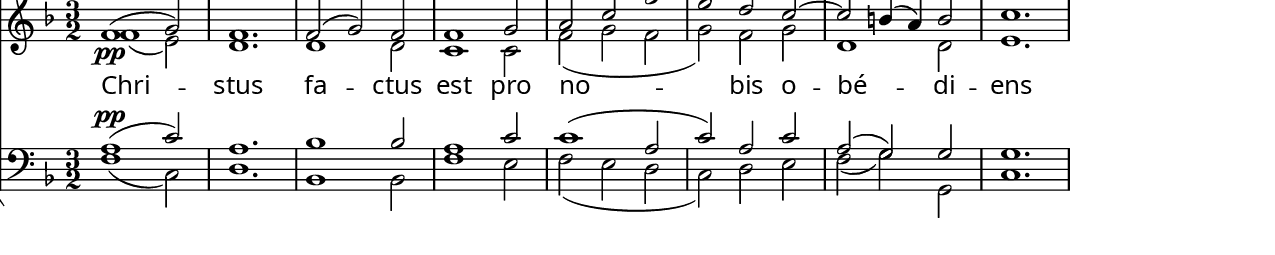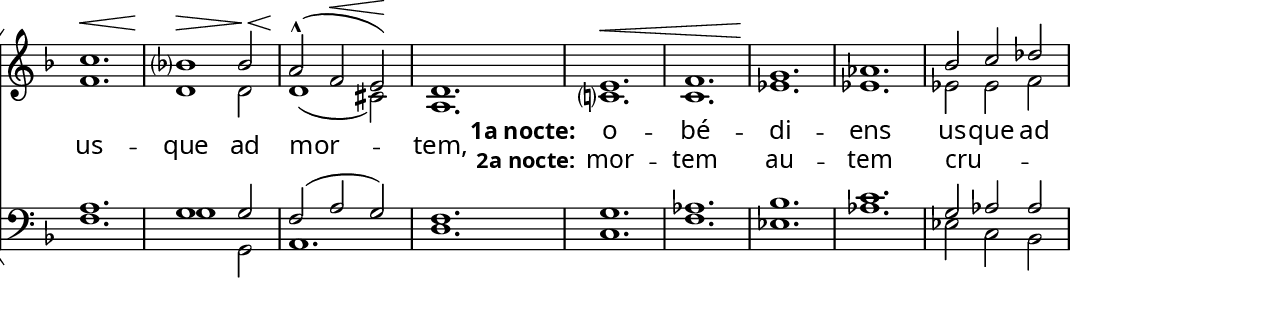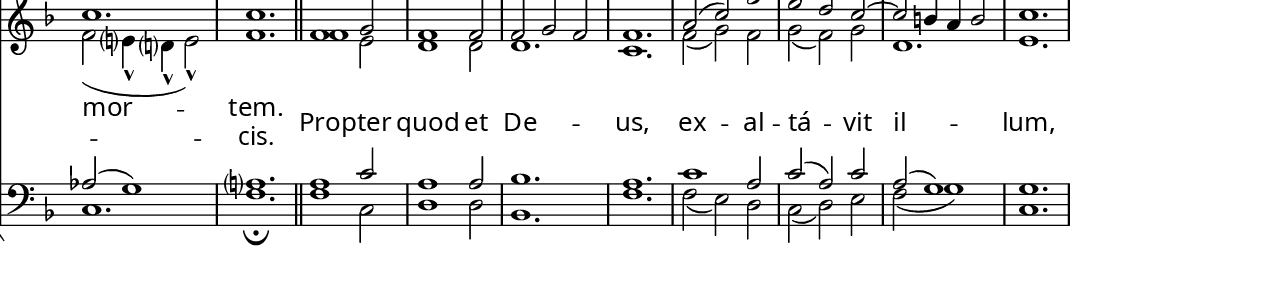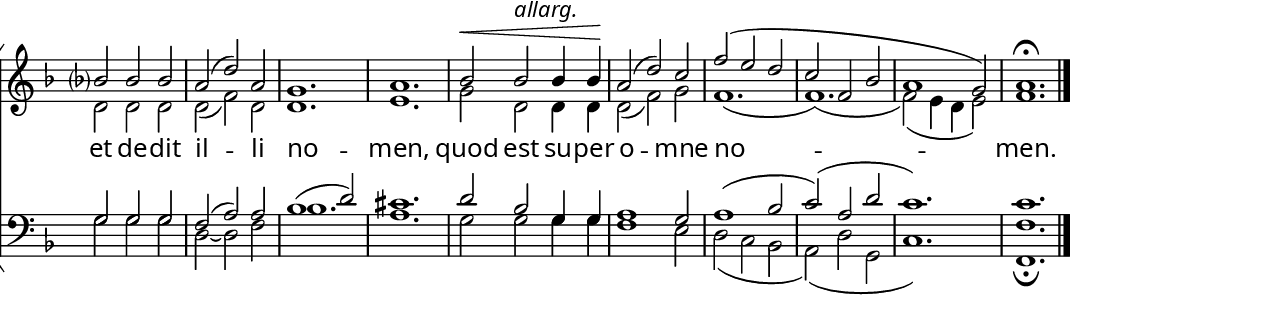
\header {
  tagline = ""
  composer = "Pietro A Yon"
}
\include "english.ly"
\include "lilypond-book-preamble.ly"
\include "header.ly"

global = {
  \key f \major
  \time 3/2
  \tempo "Lento"
}

sopMusic = \relative c' {
  \clef "treble"
  f1_\pp^\<( g2\!) | f1.^\> | f2^\<( g\!) f^\> | f1\! g2 | a( c f | e) d c-^^\< ~ c\! b4( a) b2 | c1. | \break
  c1.^\< | bf?1^\> bf2^\< | a-^\!( f^\< e\!) | d1. |
  % 1st or 2nd night
  e1.^\< | f1. | g1.\! | af1. | bf2 c df | \break
  c1. | c1.\fermata \bar "||" f,1^\<^\markup \italic { Tertia nocte additur: } g2 | f1\> f2 | f\<( g\! f) | f1.^\> | a2^\<( c) f\! | e(-^ d) c ~ c b4(-^ a-^ b2-^) | c1. | \break
  bf?2 bf bf | a( d) a | g1. | a1. | bf2^\< bf^\markup \italic "allarg." bf4 bf | a2\!( d) c | f( e d | c f, bf | a1 g2) | a1.^\fermata \bar "|."
}
% hiddenMusic = \relative c' {
%   \clef "treble"
%   f1. f1. f1 f2 f1 f2 f1.( f2) f f f1 f2 f1. f1. f1 f2 f1. f1 f2 f1. f1. f1. f1. f2 f2 f2 f1. f1
%   f2 | f1 f2 f1 f2 f1. f1. f1 f2 f1 f2 f1. f1. f2 f f f1 f2 f1. |
%   f1. f2 f f4 f f1 f2 f1.( f1. f1.) f1.
% }
sopWords = \lyricmode {
  \set fontSize = #0.5
  %\set vocalName = "2. "
  %\set shortVocalName = "2. "
  %Chri -- stus fa -- ctus est pro | no -- bis
  \repeat unfold 8 {\skip 2}
  o -- bé -- di -- ens |
  %us -- que ad | mor -- tem, o -- bé -- di -- ens || us -- que ad |
  \repeat unfold 12 {\skip 2}
  %mor -- tem. | Pro -- pter quod et | De -- us, |
  \repeat unfold 8 {\skip 2}
  ex -- al -- tá -- vit il -- lum, |
  %et de -- dit | il -- li | no -- men, | quod est su -- per | o -- mne | no -- men.
  \repeat unfold 15 {\skip 2}
}

altoMusic = \relative c' {
  \clef "treble"
  f1( e2) | d1. | d1 d2 | c1 c2 | f2( g f | g) f g | d1 d2 | e1. |
  f1. | d1 d2 | d1( cs2) | a1. |
  % 1st or 2nd night
  c?1. | c1. | ef1. | ef1. | ef2 ef f |
  f( e?4-^^\< d?-^ e2-^\!) | f1. \bar "||" f1 e2 | d1 d2 | d1. | c1. | f2( g) f | g( f) g | d1. | e1. |
  d2 d d | d( f) d | d1. | e1. | g2 d d4 d | d2( f) g | f1.( f1.)( | f2)( e4 d e2) | f1. \bar "|."
}

altoWords = \lyricmode {
  \set fontSize = #0.5
  Chri -- stus fa -- ctus est pro | no -- bis o -- bé -- di -- ens |
  us -- que ad | mor -- tem, o -- bé -- di -- ens || us -- que ad |
  mor -- tem. | Pro -- pter quod et | De -- us, | ex -- al -- tá -- vit | il -- lum, |
  et de -- dit | il -- li | no -- men, | quod est su -- per | o -- mne | no -- men.
}

tenorMusic = \relative c' {
  \clef bass
  a1^\pp( c2) | a1. | bf1 bf2 | a1 c2 | c1( a2 | c) a c | a( g) g | g1. |
  a1. | g1 g2 | f( a g) | f1. |
  % 1st or 2nd night
  g1. | af1. | bf1. | c1. | g2 af af |
  af( g1) | a?1. \bar "||" a1 c2 | a1 a2 | bf1. | a1. | c1 a2 | c( a) c | a( g1) | g1. |
  g2 g g | f( a) a | bf1( d2) | cs1. | d2 bf g4 g | a1 g2 | a1( bf2 | c)( a d | c1.) c1. \bar "|."
}

dropLyrics = {
  \override LyricText.extra-offset = #'(0 . -1.4)
  \override LyricHyphen.extra-offset = #'(0 . -1.4)
  \override LyricExtender.extra-offset = #'(0 . -1.4)
  \override StanzaNumber.extra-offset = #'(0 . -1.4)
}

raiseLyrics = {
  \revert LyricText.extra-offset
  \revert LyricHyphen.extra-offset
  \revert LyricExtender.extra-offset
  \revert StanzaNumber.extra-offset
}

tenorWords = \lyricmode {
  \set fontSize = #0.5
  Chri -- stus fa -- ctus est pro | no -- bis o -- bé -- di -- ens |
  \dropLyrics
  us -- que ad | mor -- tem,
  \raiseLyrics
  <<
        %\once \override LyricText.self-alignment-X = #RIGHT
        % \markup {\italic { \tiny{1a nocte: }} o } --
        { \set stanza = #"1a nocte:"
        o -- bé -- di -- ens || us -- que ad | mor -- tem. }
        \new Lyrics = "secondNight"
        \with { alignBelowContext = #"tenor" } {
          \set associatedVoice = "tenor"
          % \once \override LyricText.self-alignment-X = #RIGHT
          % \markup {\italic { \tiny{2a nocte additur: }} mor } --
          \set stanza = #"2a nocte:"
          mor -- tem au -- tem cru -- _  _  _  cis.
        }
  >>
  \dropLyrics
  Pro -- pter quod et | De -- us, | ex -- al -- tá -- vit | il -- lum, |
  \raiseLyrics
  et de -- dit | il -- li | no -- men, | quod est su -- per | o -- mne | no -- men.
}

bassMusic = \relative a {
  \clef bass
  f1( c2) | d1. | bf1 bf2 | f'1 e2 | f( e d | c) d e | f( g) g, | c1. |
  f1. | g1 g,2 | a1. | d1. |
  % 1st or 2nd night
  c1. | f1. | ef1. af1. | ef2 c bf |
  c1. | f1.\fermata \bar "||"  f1 c2 | d1 d2 | bf1. | f'1. | f2( e) d | c( d) e | f( g1) | c,1. |
  g'2 g g | d ~ d f | bf1. | a1. | g2 g g4 g | f1 e2 | d( c bf | a)( d g, | c1.) | <f f,>1.\fermata |
}

bassWords = \lyricmode {
  \set fontSize = #0.5
  Chri -- stus fa -- ctus est pro | no -- bis o -- bé -- di -- ens |
  us -- que ad | mor -- tem, o -- bé -- di -- ens || us -- que ad |
  mor -- tem. | Pro -- pter quod et | De -- us, | ex -- al -- tá -- vit | il -- lum, |
  et de -- dit | il -- li | no -- men, | quod est su -- per | o -- mne | no -- men.
}

%altoWords = \lyricmode {
%  \override StanzaNumber #'font-name = #"Garamond Premier Pro"
%  \override LyricText #'font-name = #"Garamond Premier Pro"
%}

\score {
  \new ChoirStaff <<
    \new Lyrics = "sopranos"
    \new Staff = "women" <<
      \new Voice = "sopranos"{
        \voiceOne
        << \global \sopMusic >>
      }
      \new Voice = "altos" {
        \voiceTwo
        << \global \altoMusic >>
      }
    >>
    %\new Lyrics = "altos"

    \new Lyrics = "tenor"
    \new Staff = "men" <<
      \new Voice = "tenor" {
        \voiceOne
        << \global \tenorMusic >>
      }
      \new Voice = "bass" {
        \voiceTwo
        << \global \bassMusic >>
      }
    >>
    %\new Lyrics = "bass"

    \context Lyrics = "sopranos" \lyricsto "sopranos" \sopWords
    %\context Lyrics = "altos" \lyricsto "altos" \altoWords
    \context Lyrics = "tenor" \lyricsto "tenor" \tenorWords
    %\context Lyrics = "bass" \lyricsto "bass" \bassWords
  >>
  \layout {
    \context {
      \Staff
    }
  }
  \midi { }
}

%\score {
%  \new Staff \with { \remove "Time_signature_engraver" } <<
%    \global
%    \new Voice = "chant" \chantMusic
%    \new Lyrics = "chant" \lyricsto chant \chantWords
%  >>
%}

